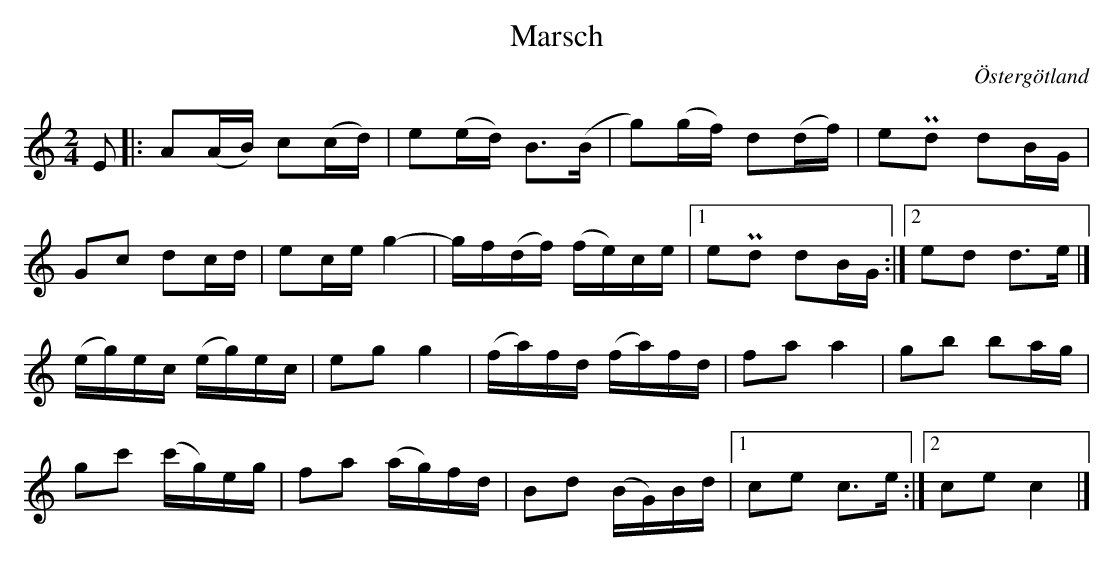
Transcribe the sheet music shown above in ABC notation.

X:1
T:Marsch
O:Östergötland
M: 2/4
L: 1/16
K: Am
E2 |: A2(AB) c2(cd) | e2(ed) B3(B | g2)(gf) d2(df) | e2Pd2 d2BG |
G2c2 d2cd | e2ce g4- | gf(df) (fe)ce |1 e2Pd2 d2BG :|2 e2d2 d2>e2 |]
(eg)ec (eg)ec | e2g2 g4 | (fa)fd (fa)fd | f2a2 a4 | g2b2 b2ag |
g2c'2 (c'g)eg | f2a2 (ag)fd | B2d2 (BG)Bd |1 c2e2 c2>e2 :|2 c2e2 c4 |]
